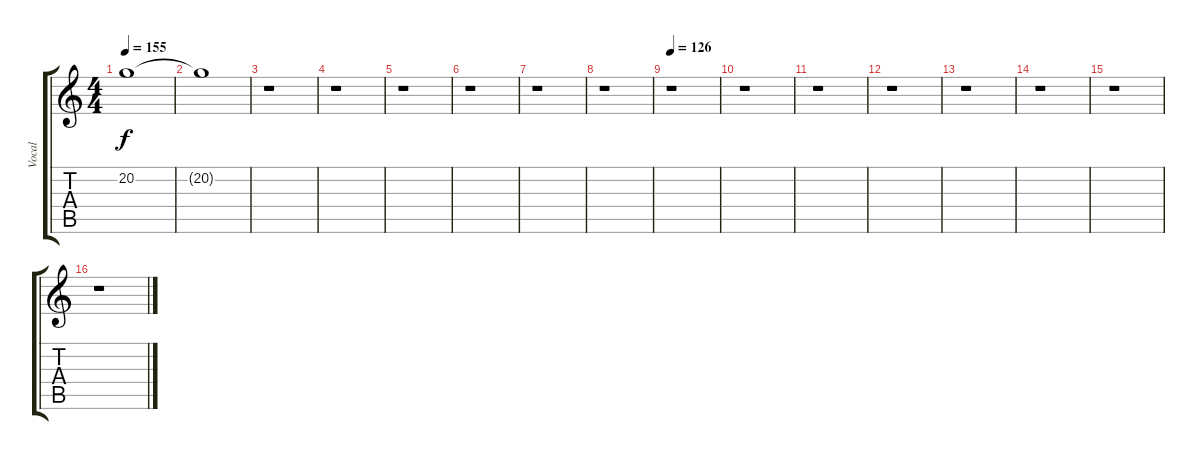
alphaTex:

\track ("Vocal" "Vocal") {instrument lead6voice}
\staff {score tabs}
\tuning (E4 B3 G3 D3 A2 E2) {hide}
\ts (4 4)
\tempo 155
\clef g2
\ks c
20.2.1{dy f} |
20.2{t}.1 |
r.1 |
r.1 |
r.1 |
r.1 |
r.1 |
r.1 |
\tempo 126
r.1 |
r.1 |
r.1 |
r.1 |
r.1 |
r.1 |
r.1 |
r.1
